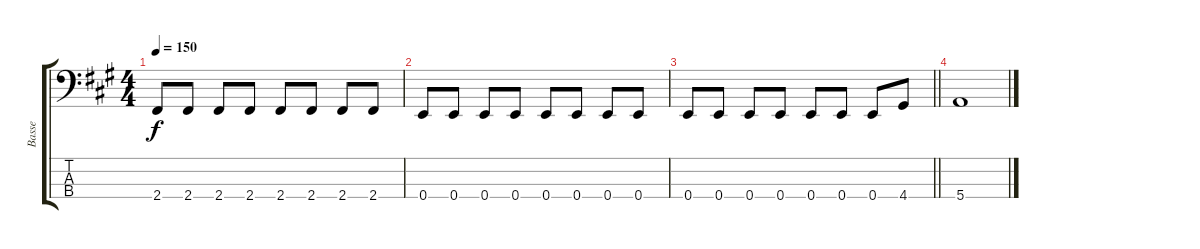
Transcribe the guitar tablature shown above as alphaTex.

\track ("Basse" "Basse") {instrument electricbassfinger}
\staff {score tabs}
\tuning (G2 D2 A1 E1) {hide}
\ts (4 4)
\tempo 150
\clef f4
\ks a
2.4.8{dy f} 2.4.8 2.4.8 2.4.8 2.4.8 2.4.8 2.4.8 2.4.8 |
0.4.8 0.4.8 0.4.8 0.4.8 0.4.8 0.4.8 0.4.8 0.4.8 |
\barLineRight lightlight
0.4.8 0.4.8 0.4.8 0.4.8 0.4.8 0.4.8 0.4.8 4.4.8 |
5.4.1
